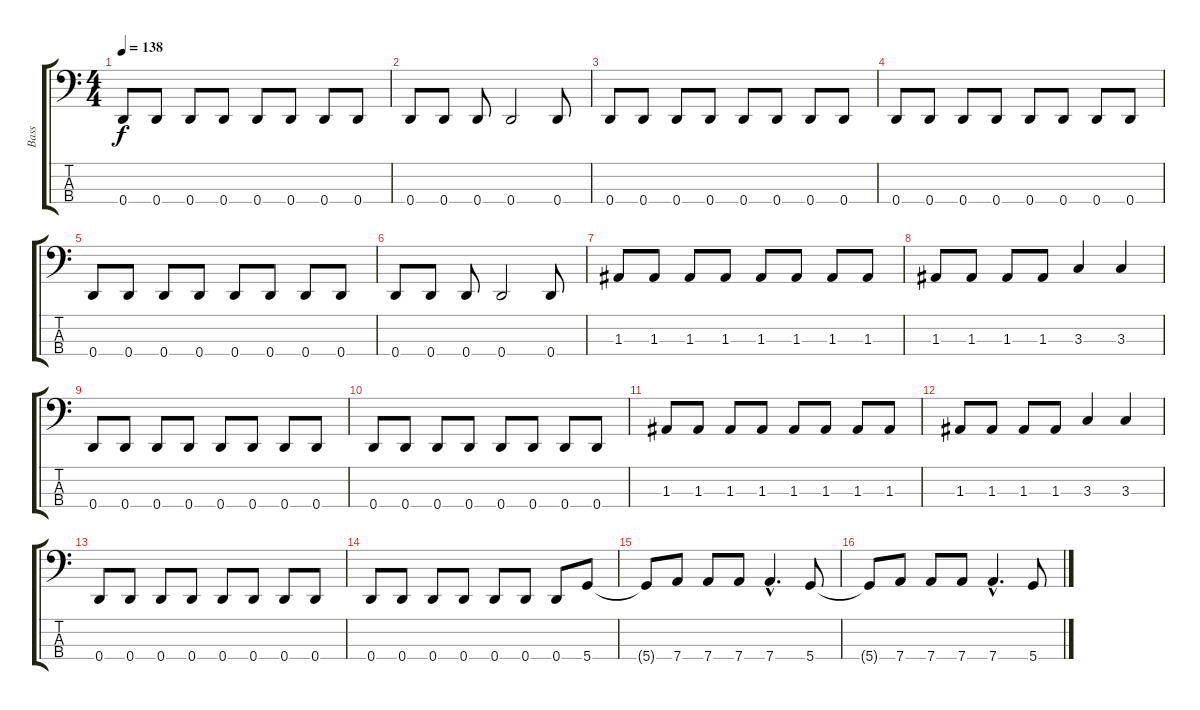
\track ("Bass" "Bass") {instrument electricbassfinger}
\staff {score tabs}
\tuning (G2 D2 A1 D1) {hide}
\ts (4 4)
\tempo 138
\clef f4
\ks c
0.4.8{dy f} 0.4.8 0.4.8 0.4.8 0.4.8 0.4.8 0.4.8 0.4.8 |
0.4.8 0.4.8 0.4.8 0.4.2 0.4.8 |
0.4.8 0.4.8 0.4.8 0.4.8 0.4.8 0.4.8 0.4.8 0.4.8 |
0.4.8 0.4.8 0.4.8 0.4.8 0.4.8 0.4.8 0.4.8 0.4.8 |
0.4.8 0.4.8 0.4.8 0.4.8 0.4.8 0.4.8 0.4.8 0.4.8 |
0.4.8 0.4.8 0.4.8 0.4.2 0.4.8 |
1.3.8 1.3.8 1.3.8 1.3.8 1.3.8 1.3.8 1.3.8 1.3.8 |
1.3.8 1.3.8 1.3.8 1.3.8 3.3.4 3.3.4 |
0.4.8 0.4.8 0.4.8 0.4.8 0.4.8 0.4.8 0.4.8 0.4.8 |
0.4.8 0.4.8 0.4.8 0.4.8 0.4.8 0.4.8 0.4.8 0.4.8 |
1.3.8 1.3.8 1.3.8 1.3.8 1.3.8 1.3.8 1.3.8 1.3.8 |
1.3.8 1.3.8 1.3.8 1.3.8 3.3.4 3.3.4 |
0.4.8 0.4.8 0.4.8 0.4.8 0.4.8 0.4.8 0.4.8 0.4.8 |
0.4.8 0.4.8 0.4.8 0.4.8 0.4.8 0.4.8 0.4.8 5.4.8 |
5.4{t}.8 7.4.8 7.4.8 7.4.8 7.4{hac}.4{d} 5.4.8 |
5.4{t}.8 7.4.8 7.4.8 7.4.8 7.4{hac}.4{d} 5.4.8
